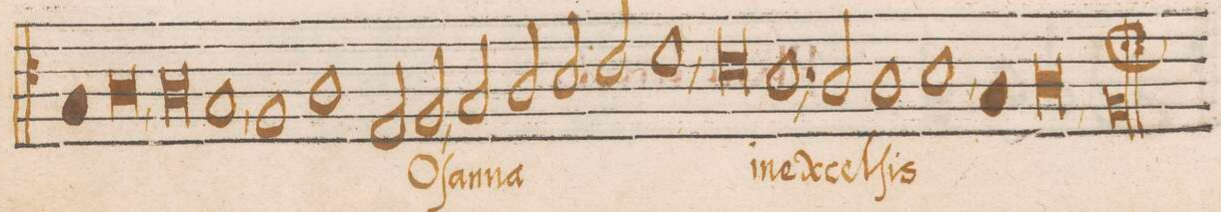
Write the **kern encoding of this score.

**kern	**text
*I"ALTVS	*
*clefC4	*
*k[]	*
*met(C|)	*
*M3/1	*
1G	.
0A,	.
*Xcol	*
=85-	=85-
0A	.
1G,	.
=86-	=86-
1F	.
1A	.
2E/	.
2F,/	O-
=87-	=87-
2G/	-ſan-
2A/	-na
2B/	.
2c/	.
1d,	.
=88-	=88-
0c	in
1.B,	ex-
=89-	=89-
2A/	-cel-
1A	-ſis
1B,	.
=90-	=90-
*col	*
1G	.
0A,	.
*Xcol	*
=91-	=91-
0.F;l	.
=92-	=92-
*M2/1	*
*met(C|)	*
*-	*-
